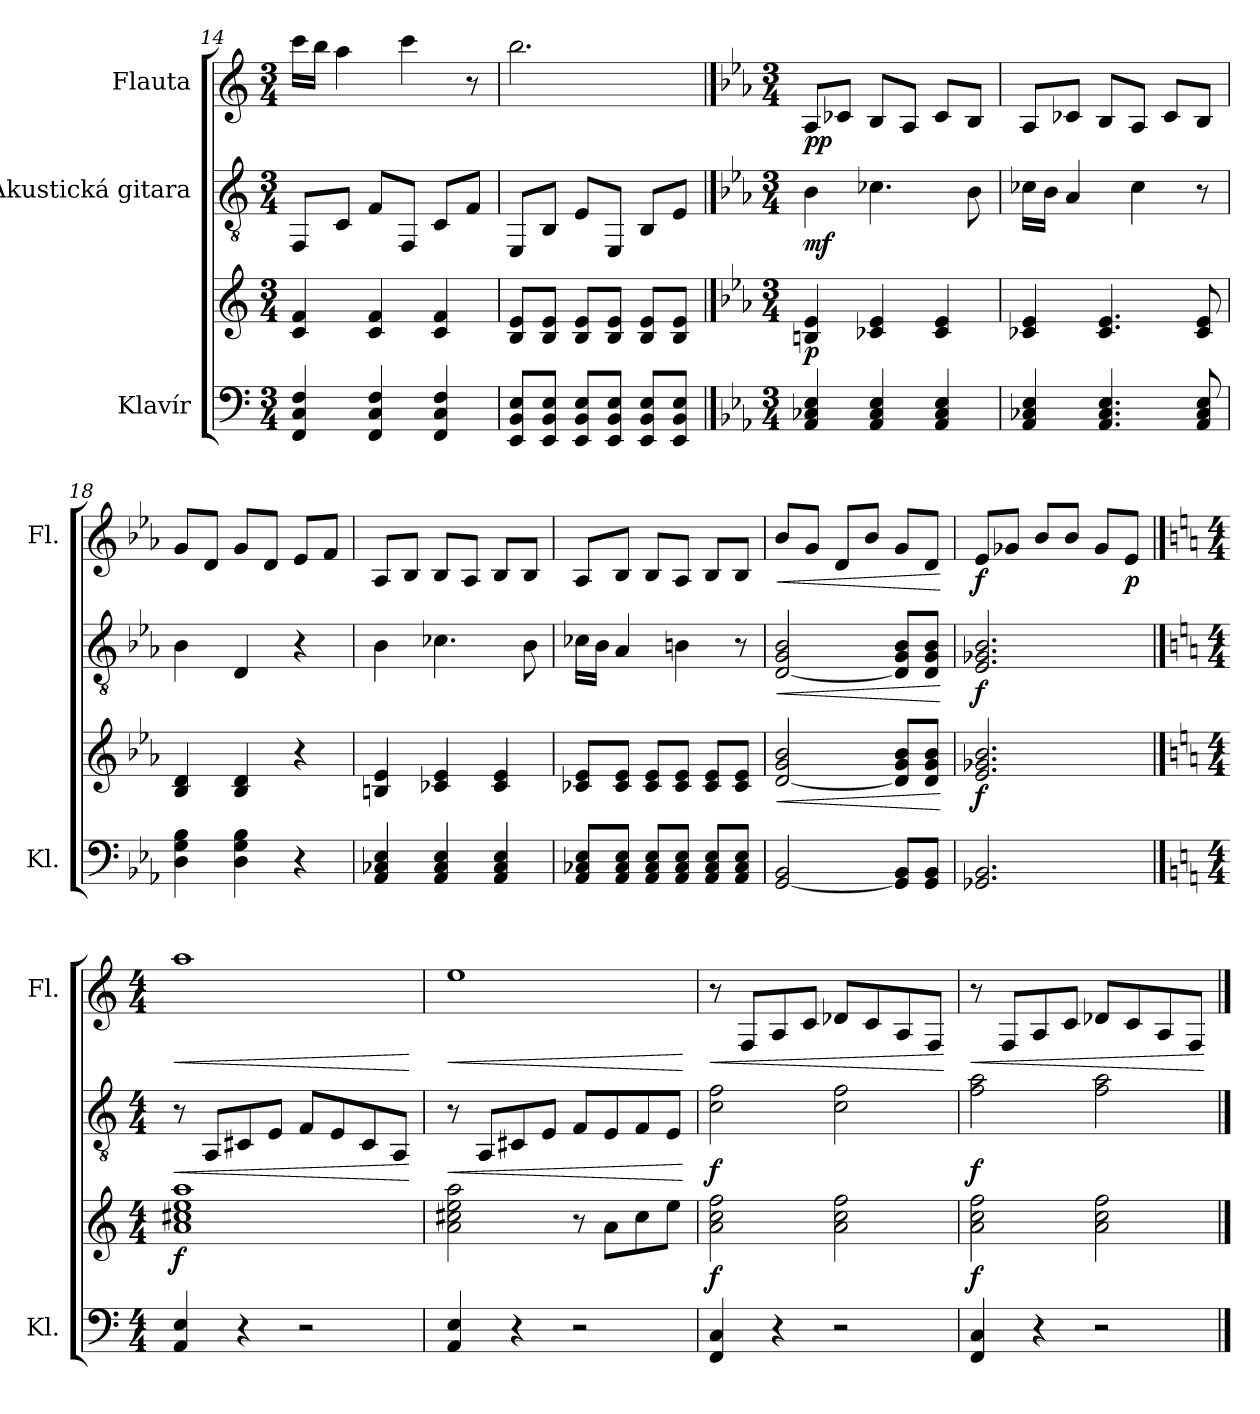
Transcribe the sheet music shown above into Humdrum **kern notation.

**kern	**kern	**dynam	**kern	**dynam	**kern	**dynam
*part3	*part3	*part3	*part2	*part2	*part1	*part1
*staff4	*staff3	*staff3/4	*staff2	*staff2	*staff1	*staff1
*I"Klavír	*	*	*I"Akustická gitara	*	*I"Flauta	*
*I'Kl.	*	*	*	*	*I'Fl.	*
!!LO:LB:g=z
*clefF4	*clefG2	*	*clefGv2	*	*clefG2	*
*k[]	*k[]	*	*k[]	*	*k[]	*
*M3/4	*M3/4	*	*M3/4	*	*M3/4	*
=14	=14	=14	=14	=14	=14	=14
4FF/ 4C/ 4F/	4c/ 4f/	.	8FF/L	.	16ccc\LL	.
.	.	.	.	.	16bb\JJ	.
.	.	.	8C/J	.	4aa\	.
4FF/ 4C/ 4F/	4c/ 4f/	.	8F/L	.	.	.
.	.	.	8FF/J	.	4ccc\	.
4FF/ 4C/ 4F/	4c/ 4f/	.	8C/L	.	.	.
.	.	.	8F/J	.	8r	.
=15	=15	=15	=15	=15	=15	=15
8EE/ 8BB/ 8E/L	8B/ 8e/L	.	8EE/L	.	2.bb\	.
8EE/ 8BB/ 8E/J	8B/ 8e/J	.	8BB/J	.	.	.
8EE/ 8BB/ 8E/L	8B/ 8e/L	.	8E/L	.	.	.
8EE/ 8BB/ 8E/J	8B/ 8e/J	.	8EE/J	.	.	.
8EE/ 8BB/ 8E/L	8B/ 8e/L	.	8BB/L	.	.	.
8EE/ 8BB/ 8E/J	8B/ 8e/J	.	8E/J	.	.	.
==16	==16	==16	==16	==16	==16	==16
*k[b-e-a-]	*k[b-e-a-]	*	*k[b-e-a-]	*	*k[b-e-a-]	*
*M3/4	*M3/4	*	*M3/4	*	*M3/4	*
!	!	!LO:DY:b	!	!LO:DY:b	!	!LO:DY:b
4AA-/ 4C-X/ 4E-/	4Bn/ 4e-/	p	4B-\	mf	8A-/L	pp
.	.	.	.	.	8c-X/J	.
4AA-/ 4C-/ 4E-/	4c-X/ 4e-/	.	4.c-X\	.	8B-/L	.
.	.	.	.	.	8A-/J	.
4AA-/ 4C-/ 4E-/	4c-/ 4e-/	.	.	.	8c-/L	.
.	.	.	8B-\	.	8B-/J	.
=17	=17	=17	=17	=17	=17	=17
4AA-/ 4C-X/ 4E-/	4c-X/ 4e-/	.	16c-X\LL	.	8A-/L	.
.	.	.	16B-\JJ	.	.	.
.	.	.	4A-/	.	8c-X/J	.
4.AA-/ 4.C-/ 4.E-/	4.c-/ 4.e-/	.	.	.	8B-/L	.
.	.	.	4c-\	.	8A-/J	.
.	.	.	.	.	8c-/L	.
8AA-/ 8C-/ 8E-/	8c-/ 8e-/	.	8r	.	8B-/J	.
!!LO:LB:g=z
=18	=18	=18	=18	=18	=18	=18
4D\ 4G\ 4B-\	4B-/ 4d/	.	4B-\	.	8g/L	.
.	.	.	.	.	8d/J	.
4D\ 4G\ 4B-\	4B-/ 4d/	.	4D/	.	8g/L	.
.	.	.	.	.	8d/J	.
4r	4r	.	4r	.	8e-/L	.
.	.	.	.	.	8f/J	.
=19	=19	=19	=19	=19	=19	=19
4AA-/ 4C-X/ 4E-/	4Bn/ 4e-/	.	4B-\	.	8A-/L	.
.	.	.	.	.	8B-/J	.
4AA-/ 4C-/ 4E-/	4c-X/ 4e-/	.	4.c-X\	.	8B-/L	.
.	.	.	.	.	8A-/J	.
4AA-/ 4C-/ 4E-/	4c-/ 4e-/	.	.	.	8B-/L	.
.	.	.	8B-\	.	8B-/J	.
=20	=20	=20	=20	=20	=20	=20
8AA-/ 8C-X/ 8E-/L	8c-X/ 8e-/L	.	16c-X\LL	.	8A-/L	.
.	.	.	16B-\JJ	.	.	.
8AA-/ 8C-/ 8E-/J	8c-/ 8e-/J	.	4A-/	.	8B-/J	.
8AA-/ 8C-/ 8E-/L	8c-/ 8e-/L	.	.	.	8B-/L	.
8AA-/ 8C-/ 8E-/J	8c-/ 8e-/J	.	4Bn\	.	8A-/J	.
8AA-/ 8C-/ 8E-/L	8c-/ 8e-/L	.	.	.	8B-/L	.
8AA-/ 8C-/ 8E-/J	8c-/ 8e-/J	.	8r	.	8B-/J	.
=21	=21	=21	=21	=21	=21	=21
!	!	!LO:HP:b	!	!LO:HP:b	!	!LO:HP:b
[2GG/ 2BB-/	[2d/ 2g/ 2b-/	<	[2D/ 2G/ 2B-/	<	8b-/L	<
.	.	.	.	.	8g/J	.
.	.	.	.	.	8d/L	.
.	.	.	.	.	8b-/J	.
8GG/] 8BB-/L	8d/] 8g/ 8b-/L	.	8D/] 8G/ 8B-/L	.	8g/L	.
8GG/ 8BB-/J	8d/ 8g/ 8b-/J	.	8D/ 8G/ 8B-/J	.	8d/J	.
.	.	[	.	[	.	[
!!LO:PB:g=z
=22	=22	=22	=22	=22	=22	=22
!	!	!LO:DY:b	!	!LO:DY:b	!	!LO:DY:b
2.GG-X/ 2.BB-/	2.e-/ 2.g-X/ 2.b-/	f	2.E-/ 2.G-X/ 2.B-/	f	8e-/L	f
.	.	.	.	.	8g-X/J	.
.	.	.	.	.	8b-/L	.
.	.	.	.	.	8b-/J	.
.	.	.	.	.	8g-/L	.
!	!	!	!	!	!	!LO:DY:b
.	.	.	.	.	8e-/J	p
==23	==23	==23	==23	==23	==23	==23
*k[]	*k[]	*	*k[]	*	*k[]	*
*M4/4	*M4/4	*	*M4/4	*	*M4/4	*
!	!	!LO:DY:b	!	!LO:HP:b	!	!LO:HP:b
4AA/ 4E/	1a 1cc#X 1ee 1aa	f	8r	<	1aa	<
.	.	.	8AA/L	.	.	.
4r	.	.	8C#X/	.	.	.
.	.	.	8E/J	.	.	.
2r	.	.	8F/L	.	.	.
.	.	.	8E/	.	.	.
.	.	.	8C#/	.	.	.
.	.	.	8AA/J	.	.	.
.	.	.	.	[	.	[
=24	=24	=24	=24	=24	=24	=24
!	!	!	!	!LO:HP:b	!	!LO:HP:b
4AA/ 4E/	2a\ 2cc#X\ 2ee\ 2aa\	.	8r	<	1ee	<
.	.	.	8AA/L	.	.	.
4r	.	.	8C#X/	.	.	.
.	.	.	8E/J	.	.	.
2r	8r	.	8F/L	.	.	.
.	8a\L	.	8E/	.	.	.
.	8cc#\	.	8F/	.	.	.
.	8ee\J	.	8E/J	.	.	.
.	.	.	.	[	.	[
=25	=25	=25	=25	=25	=25	=25
!	!	!LO:DY:b	!	!LO:DY:b	!	!LO:HP:b
4FF/ 4C/	2a\ 2cc\ 2ff\	f	2c\ 2f\	f	8r	<
.	.	.	.	.	8F/L	.
4r	.	.	.	.	8A/	.
.	.	.	.	.	8c/J	.
2r	2a\ 2cc\ 2ff\	.	2c\ 2f\	.	8d-X/L	.
.	.	.	.	.	8c/	.
.	.	.	.	.	8A/	.
.	.	.	.	.	8F/J	.
.	.	.	.	.	.	[
!!LO:LB:g=z
=26	=26	=26	=26	=26	=26	=26
!	!	!LO:DY:b	!	!LO:DY:b	!	!LO:HP:b
4FF/ 4C/	2a\ 2cc\ 2ff\	f	2f\ 2a\	f	8r	<
.	.	.	.	.	8F/L	.
4r	.	.	.	.	8A/	.
.	.	.	.	.	8c/J	.
2r	2a\ 2cc\ 2ff\	.	2f\ 2a\	.	8d-X/L	.
.	.	.	.	.	8c/	.
.	.	.	.	.	8A/	.
.	.	.	.	.	8F/J	.
.	.	.	.	.	.	[
==	==	==	==	==	==	==
*-	*-	*-	*-	*-	*-	*-
